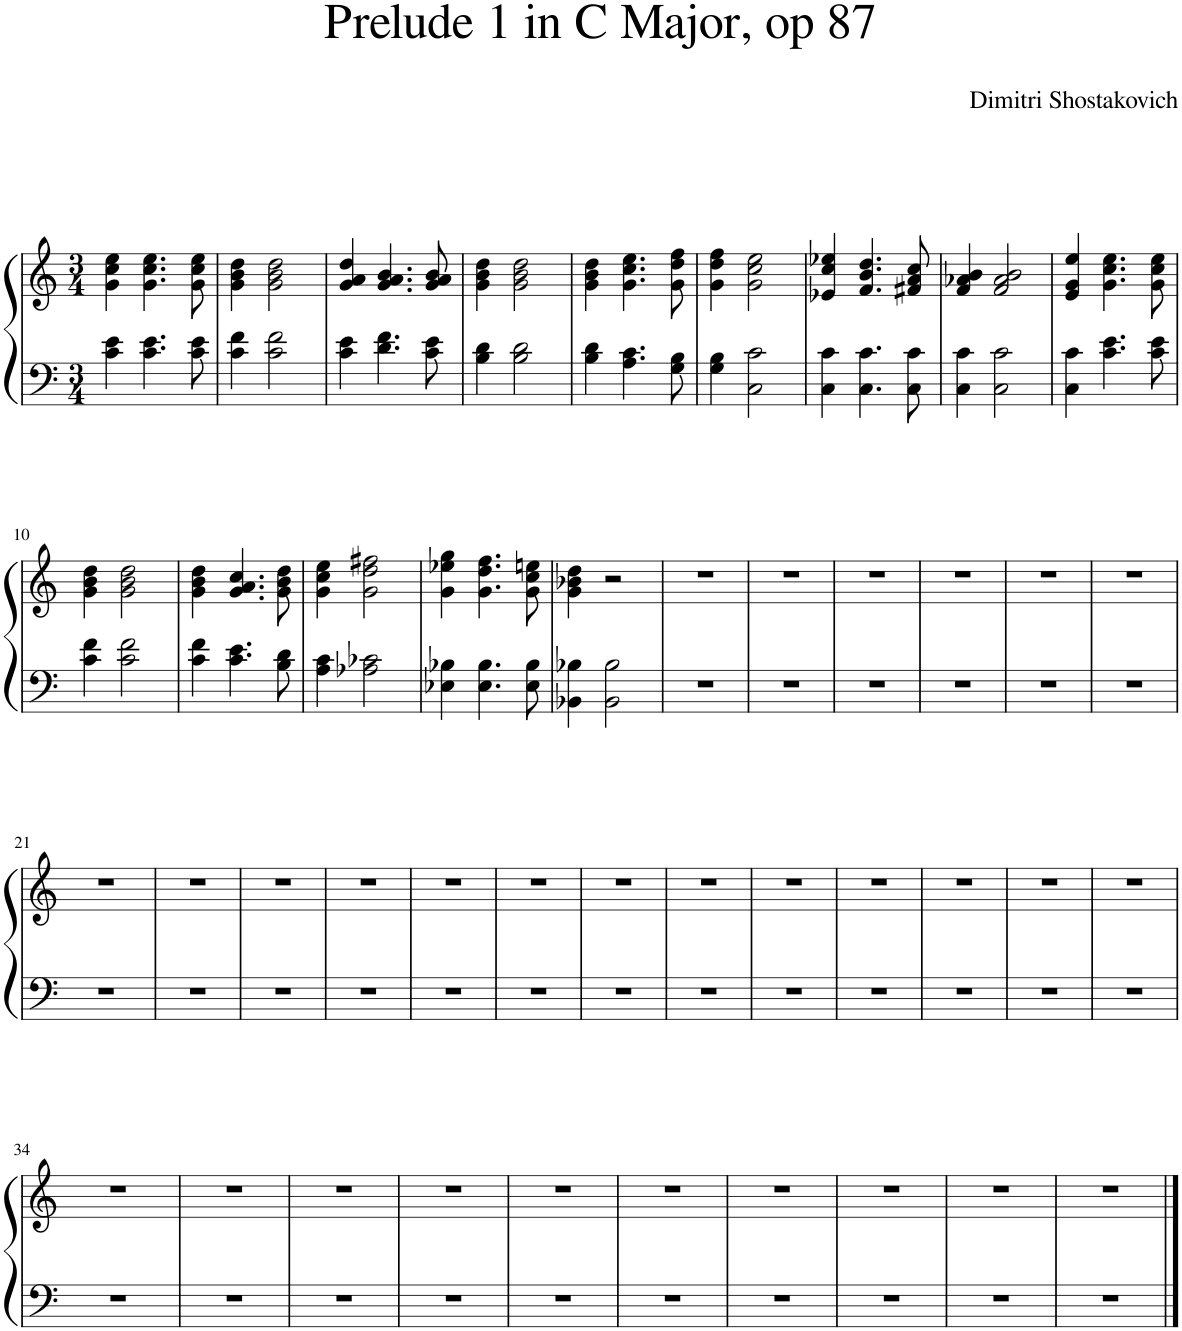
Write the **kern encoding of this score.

**kern	**kern
*part1	*part1
*staff2	*staff1
*I"Piano	*
*I'Pno.	*
*clefF4	*clefG2
*k[]	*k[]
*M3/4	*M3/4
=1	=1
4c\ 4e\	4g\ 4cc\ 4ee\
4.c\ 4.e\	4.g\ 4.cc\ 4.ee\
8c\ 8e\	8g\ 8cc\ 8ee\
=2	=2
4c\ 4f\	4g\ 4b\ 4dd\
2c\ 2f\	2g\ 2b\ 2dd\
=3	=3
4c\ 4e\	4g/ 4a/ 4dd/
4.d\ 4.f\	4.g/ 4.a/ 4.b/
8c\ 8e\	8g/ 8a/ 8b/
=4	=4
4B\ 4d\	4g\ 4b\ 4dd\
2B\ 2d\	2g\ 2b\ 2dd\
=5	=5
4B\ 4d\	4g\ 4b\ 4dd\
4.A\ 4.c\	4.g\ 4.cc\ 4.ee\
8G\ 8B\	8g\ 8dd\ 8ff\
=6	=6
4G\ 4B\	4g\ 4dd\ 4ff\
2C\ 2c\	2g\ 2cc\ 2ee\
=7	=7
4C\ 4c\	4e-X/ 4cc/ 4ee-X/
4.C\ 4.c\	4.f/ 4.b/ 4.dd/
8C\ 8c\	8f#X/ 8a/ 8cc/
=8	=8
4C\ 4c\	4f/ 4a-X/ 4b/
2C\ 2c\	2f/ 2a-/ 2b/
=9	=9
4C\ 4c\	4e/ 4g/ 4ee/
4.c\ 4.e\	4.g\ 4.cc\ 4.ee\
8c\ 8e\	8g\ 8cc\ 8ee\
!!LO:LB:g=z
=10	=10
4c\ 4f\	4g\ 4b\ 4dd\
2c\ 2f\	2g\ 2b\ 2dd\
=11	=11
4c\ 4f\	4g\ 4b\ 4dd\
4.c\ 4.e\	4.g/ 4.a/ 4.cc/
8B\ 8d\	8g\ 8b\ 8dd\
=12	=12
4A\ 4c\	4g\ 4cc\ 4ee\
2A-X\ 2c-X\	2g\ 2dd\ 2ff#X\
=13	=13
4E-X\ 4B-X\	4g\ 4ee-X\ 4gg\
4.E-\ 4.B-\	4.g\ 4.dd\ 4.ff\
8E-\ 8B-\	8g\ 8cc\ 8een\
=14	=14
4BB-X\ 4B-X\	4g\ 4b-X\ 4dd\
2BB-\ 2B-\	2r
=15	=15
2.r	2.r
=16	=16
2.r	2.r
=17	=17
2.r	2.r
=18	=18
2.r	2.r
=19	=19
2.r	2.r
=20	=20
2.r	2.r
!!LO:LB:g=z
=21	=21
2.r	2.r
=22	=22
2.r	2.r
=23	=23
2.r	2.r
=24	=24
2.r	2.r
=25	=25
2.r	2.r
=26	=26
2.r	2.r
=27	=27
2.r	2.r
=28	=28
2.r	2.r
=29	=29
2.r	2.r
=30	=30
2.r	2.r
=31	=31
2.r	2.r
=32	=32
2.r	2.r
=33	=33
2.r	2.r
!!LO:LB:g=z
=34	=34
2.r	2.r
=35	=35
2.r	2.r
=36	=36
2.r	2.r
=37	=37
2.r	2.r
=38	=38
2.r	2.r
=39	=39
2.r	2.r
=40	=40
2.r	2.r
=41	=41
2.r	2.r
=42	=42
2.r	2.r
=43	=43
2.r	2.r
==	==
*-	*-
